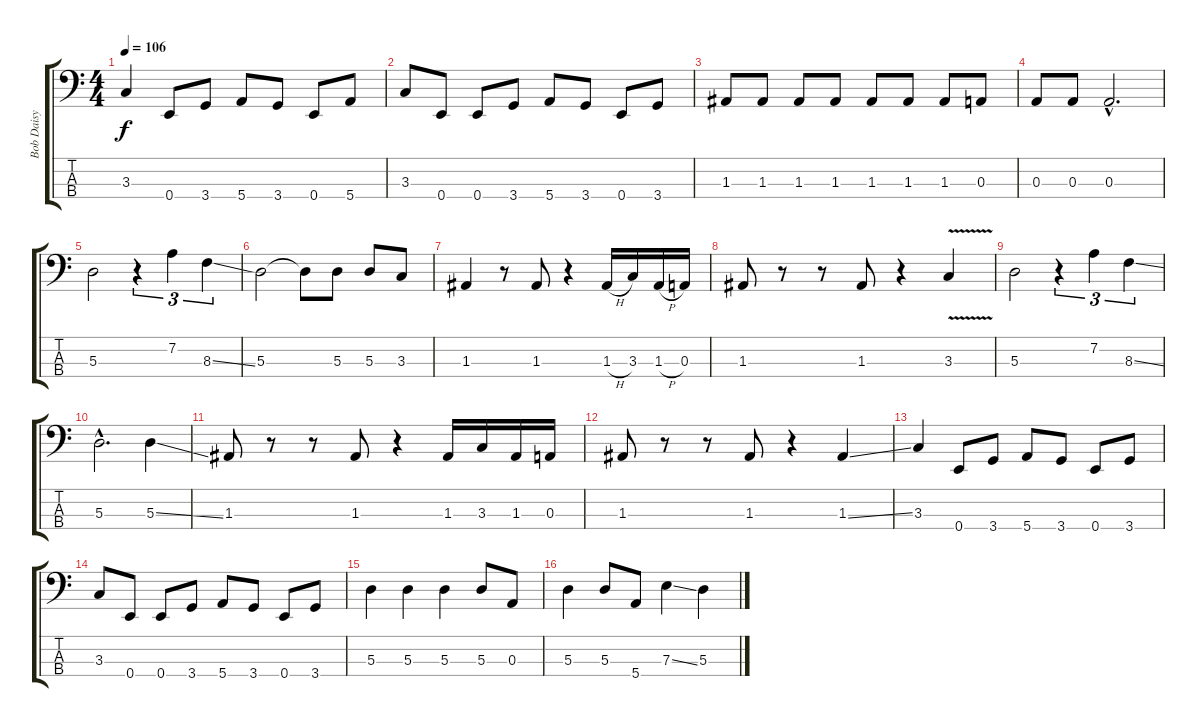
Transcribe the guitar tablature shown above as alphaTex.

\track ("Bob Daisy" "Bob Daisy") {instrument electricbassfinger}
\staff {score tabs}
\tuning (G2 D2 A1 E1) {hide}
\ts (4 4)
\tempo 106
\clef f4
\ks c
3.3.4{dy f} 0.4.8 3.4.8 5.4.8 3.4.8 0.4.8 5.4.8 |
3.3.8 0.4.8 0.4.8 3.4.8 5.4.8 3.4.8 0.4.8 3.4.8 |
1.3.8 1.3.8 1.3.8 1.3.8 1.3.8 1.3.8 1.3.8 0.3.8 |
0.3.8 0.3.8 0.3{hac}.2{d} |
5.3.2 r.4{tu (3 2)} 7.2.4{tu (3 2)} 8.3{ss}.4{tu (3 2)} |
5.3.2 5.3{t}.8 5.3.8 5.3.8 3.3.8 |
1.3.4 r.8 1.3.8 r.4 1.3{h}.16 3.3.16 1.3{h}.16 0.3.16 |
1.3.8 r.8 r.8 1.3.8 r.4 3.3{v}.4 |
5.3.2 r.4{tu (3 2)} 7.2.4{tu (3 2)} 8.3{ss}.4{tu (3 2)} |
5.3{hac}.2{d} 5.3{ss}.4 |
1.3.8 r.8 r.8 1.3.8 r.4 1.3.16 3.3.16 1.3.16 0.3.16 |
1.3.8 r.8 r.8 1.3.8 r.4 1.3{ss}.4 |
3.3.4 0.4.8 3.4.8 5.4.8 3.4.8 0.4.8 3.4.8 |
3.3.8 0.4.8 0.4.8 3.4.8 5.4.8 3.4.8 0.4.8 3.4.8 |
5.3.4 5.3.4 5.3.4 5.3.8 0.3.8 |
5.3.4 5.3.8 5.4.8 7.3{ss}.4 5.3.4
